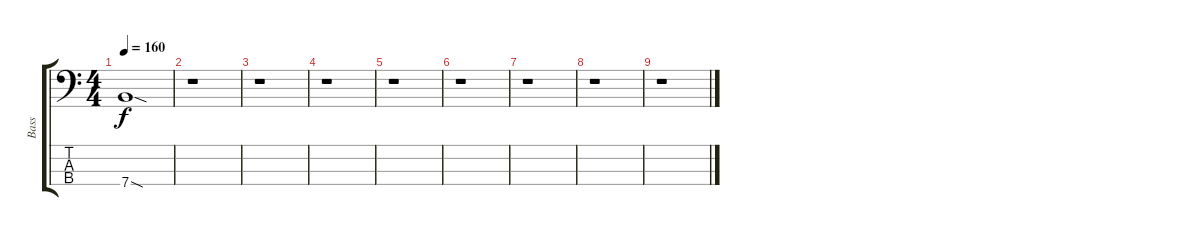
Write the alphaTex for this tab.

\track ("Bass" "Bass") {instrument electricbassfinger}
\staff {score tabs}
\tuning (G2 D2 A1 E1) {hide}
\ts (4 4)
\tempo 160
\clef f4
\ks aminor
7.4{sod}.1{dy f} |
r.1 |
r.1 |
r.1 |
r.1 |
r.1 |
r.1 |
r.1 |
r.1
